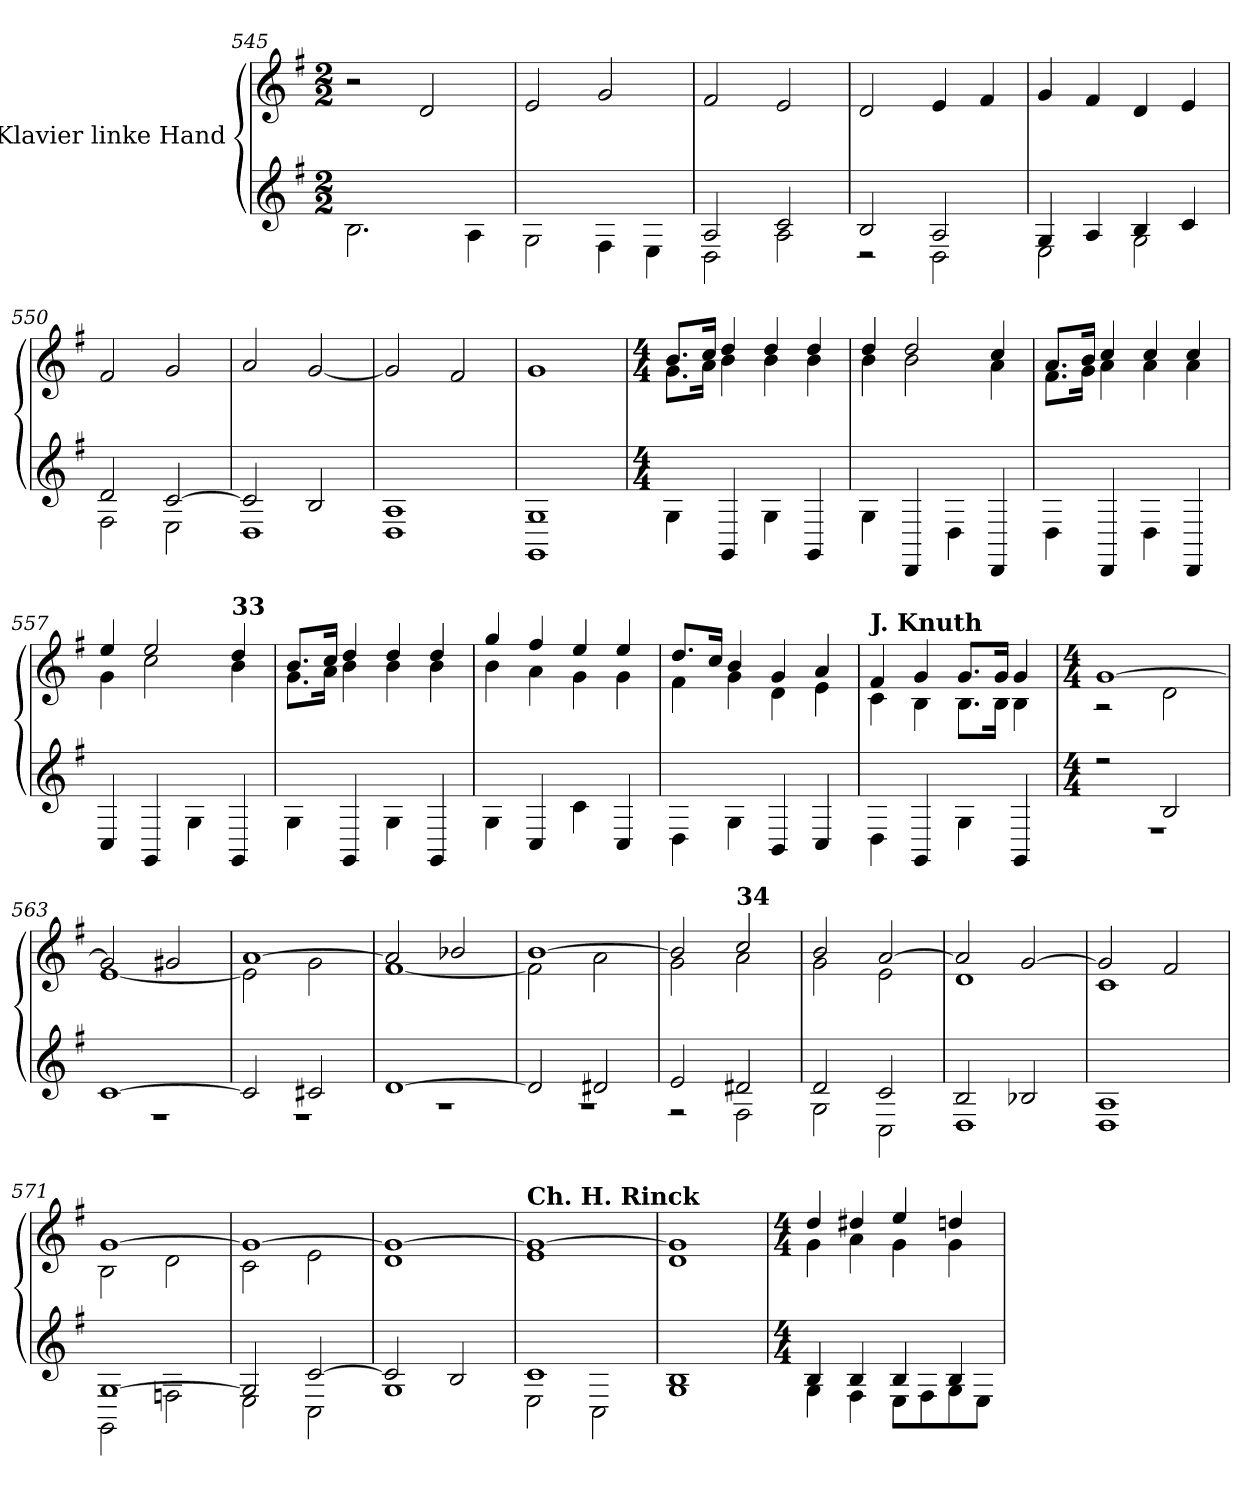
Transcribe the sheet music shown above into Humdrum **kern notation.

**kern	**kern
*part1	*part1
*staff2	*staff1
*I"Klavier linke Hand	*
!!LO:LB:g=z
*clefG2	*clefG2
*k[f#]	*k[f#]
*M2/2	*M2/2
=545	=545
*^	*
1ryy	2.B\	2r
.	.	2d/
.	4A\	.
!!LO:LB:g=z
=546	=546	=546
1ryy	2G\	2e/
.	4F#\	2g/
.	4E\	.
=547	=547	=547
2A/	2D\	2f#/
2c/	2A\	2e/
=548	=548	=548
2B/	2r	2d/
2A/	2D\	4e/
.	.	4f#/
=549	=549	=549
4G/	2E\	4g/
4A/	.	4f#/
4B/	2G\	4d/
4c/	.	4e/
=550	=550	=550
2d/	2F#\	2f#/
[2c/	2E\	2g/
=551	=551	=551
2c/]	1D	2a/
2B/	.	[2g/
=552	=552	=552
1A	1D	2g/]
.	.	2f#/
!!LO:LB:g=z
=553	=553	=553
1G	1GG>	1g>
*v	*v	*
!!LO:PB:g=z
=554	=554
*M4/4	*M4/4
*	*^
4G\	8.b/L	8.g\L
.	16cc/Jk	16a\Jk
4GG/	4dd/	4b\
4G\	4dd/	4b\
4GG/	4dd/	4b\
=555	=555	=555
4G\	4dd/	4b\
4DD/	2dd/	2b\
4D\	.	.
4DD/	4cc/	4a\
=556	=556	=556
4D\	8.a/L	8.f#\L
.	16b/Jk	16g\Jk
4DD/	4cc/	4a\
4D\	4cc/	4a\
4DD/	4cc/	4a\
=557	=557	=557
4C/	4ee/	4g\
4GG/	2ee/	2cc\
4G\	.	.
!	!LO:TX:a:B:t=33	!
4GG/	4dd/	4b\
=558	=558	=558
4G\	8.b/L	8.g\L
.	16cc/Jk	16a\Jk
4GG/	4dd/	4b\
4G\	4dd/	4b\
4GG/	4dd/	4b\
!!LO:LB:g=z	!!
=559	=559	=559
4G\	4gg/	4b\
4C/	4ff#/	4a\
4c\	4ee/	4g\
4C/	4ee/	4g\
=560	=560	=560
4D\	8.dd/L	4f#\
.	16cc/Jk	.
4G\	4b/	4g\
4BB/	4g/	4d\
4C/	4a/	4e\
=561	=561	=561
!	!LO:TX:a:B:t=J. Knuth	!
4D\	4f#/	4c\
4GG/	4g/	4B\
4G\	8.g/L	8.B\L
.	16g/Jk	16B\Jk
4GG>/	4g>/	4B\
!!LO:PB:g=z	!!
=562	=562	=562
*M4/4	*M4/4	*
*^	*	*
2r	1r	[1g	2r
2B/	.	.	2d\
=563	=563	=563	=563
[1c	1r	2g/]	[1e
.	.	2g#X/	.
=564	=564	=564	=564
2c/]	1r	[1a	2e\]
2c#X/	.	.	2g\
=565	=565	=565	=565
[1d	1r	2a/]	[1f#
.	.	2b-X/	.
=566	=566	=566	=566
2d/]	1r	[1b	2f#\]
2d#X/	.	.	2a\
=567	=567	=567	=567
2e/	2r	2b/]	2g\
!	!	!LO:TX:a:B:t=34	!
2d#X/	2F#\	2cc/	2a\
=568	=568	=568	=568
2d/	2G\	2b/	2g\
2c/	2C\	[2a/	2e\
!!LO:LB:g=z	!!
=569	=569	=569	=569
2B/	1D	2a/]	1d
2B-X/	.	[2g/	.
=570	=570	=570	=570
1A	1D	2g/]	1c
.	.	2f#/	.
=571	=571	=571	=571
[1G	2GG\	[1g	2B\
.	2Fn\	.	2d\
!!LO:LB:g=z	!!
=572	=572	=572	=572
2G/]	2E\	1g_	2c\
[2c/	2C\	.	2e\
=573	=573	=573	=573
2c/]	1G	1g_	1d
2B/	.	.	.
=574	=574	=574	=574
!	!	!LO:TX:a:B:t=Ch. H. Rinck	!
1c	2E\	1g_	1e
.	2C\	.	.
=575	=575	=575	=575
1B	1G	1g]	1d
!!LO:LB:g=z	!!
=576	=576	=576	=576
*M4/4	*	*M4/4	*
4B/	4G\	4dd/	4g\
4B/	4F#\	4dd#X/	4a\
4B/	8E\L	4ee/	4g\
.	8F#\	.	.
4B/	8G\	4ddn/	4g\
.	8E\J	.	.
*v	*v	*	*
*	*v	*v
=	=
*-	*-
